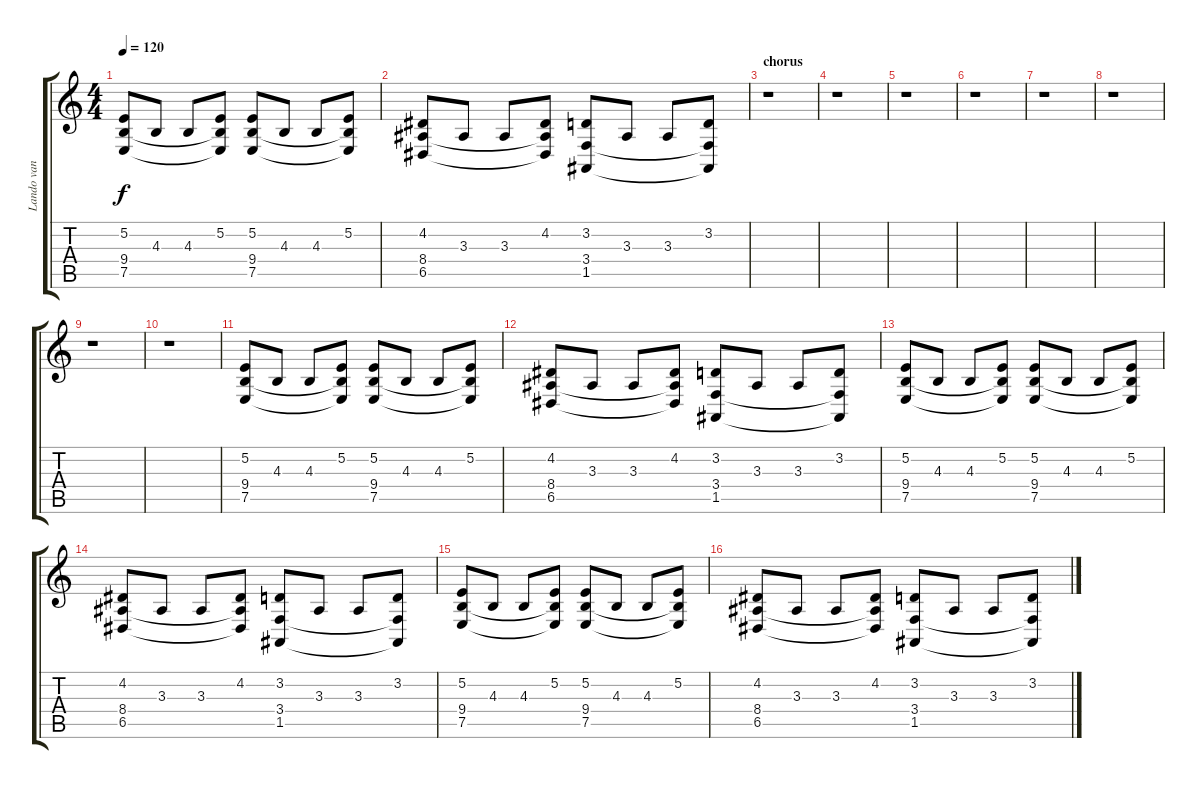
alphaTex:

\track ("Lando van Gils" "Lando van ") {instrument electricgrandpiano}
\staff {score tabs}
\tuning (E4 B3 G3 D3 A2 E2) {hide}
\ts (4 4)
\tempo 120
\clef g2
\ks c
(5.2 9.4 7.5).8{dy f} 4.3.8 4.3.8 (5.2 9.4{t} 7.5{t}).8 (5.2 9.4 7.5).8 4.3.8 4.3.8 (5.2 9.4{t} 7.5{t}).8 |
(4.2 8.4 6.5).8 3.3.8 3.3.8 (4.2 8.4{t} 6.5{t}).8 (3.2 3.4 1.5).8 3.3.8 3.3.8 (3.2 3.4{t} 1.5{t}).8 |
\section ("" "chorus")
r.1 |
r.1 |
r.1 |
r.1 |
r.1 |
r.1 |
r.1 |
r.1 |
(5.2 9.4 7.5).8 4.3.8 4.3.8 (5.2 9.4{t} 7.5{t}).8 (5.2 9.4 7.5).8 4.3.8 4.3.8 (5.2 9.4{t} 7.5{t}).8 |
(4.2 8.4 6.5).8 3.3.8 3.3.8 (4.2 8.4{t} 6.5{t}).8 (3.2 3.4 1.5).8 3.3.8 3.3.8 (3.2 3.4{t} 1.5{t}).8 |
(5.2 9.4 7.5).8 4.3.8 4.3.8 (5.2 9.4{t} 7.5{t}).8 (5.2 9.4 7.5).8 4.3.8 4.3.8 (5.2 9.4{t} 7.5{t}).8 |
(4.2 8.4 6.5).8 3.3.8 3.3.8 (4.2 8.4{t} 6.5{t}).8 (3.2 3.4 1.5).8 3.3.8 3.3.8 (3.2 3.4{t} 1.5{t}).8 |
(5.2 9.4 7.5).8 4.3.8 4.3.8 (5.2 9.4{t} 7.5{t}).8 (5.2 9.4 7.5).8 4.3.8 4.3.8 (5.2 9.4{t} 7.5{t}).8 |
(4.2 8.4 6.5).8 3.3.8 3.3.8 (4.2 8.4{t} 6.5{t}).8 (3.2 3.4 1.5).8 3.3.8 3.3.8 (3.2 3.4{t} 1.5{t}).8
